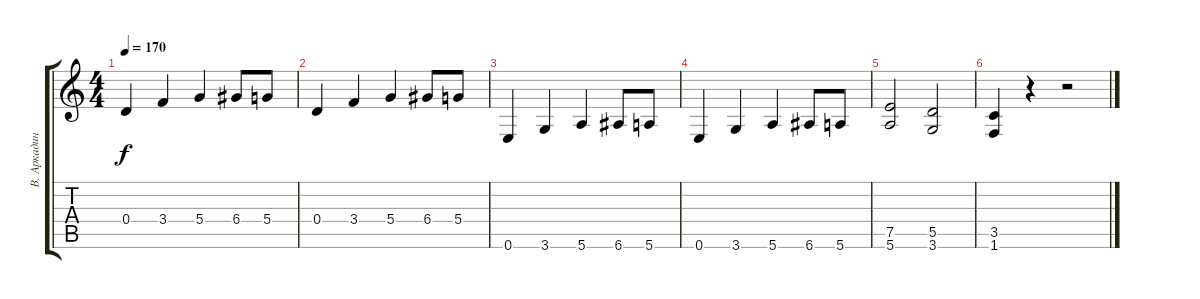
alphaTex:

\track ("В. Аркадин" "В. Аркадин") {instrument distortionguitar}
\staff {score tabs}
\tuning (E4 B3 G3 D3 A2 E2) {hide}
\ts (4 4)
\tempo 170
\clef g2
\ks c
0.4.4{dy f} 3.4.4 5.4.4 6.4.8 5.4.8 |
0.4.4 3.4.4 5.4.4 6.4.8 5.4.8 |
0.6.4 3.6.4 5.6.4 6.6.8 5.6.8 |
0.6.4 3.6.4 5.6.4 6.6.8 5.6.8 |
(7.5 5.6).2 (5.5 3.6).2 |
(3.5 1.6).4 r.4 r.2
